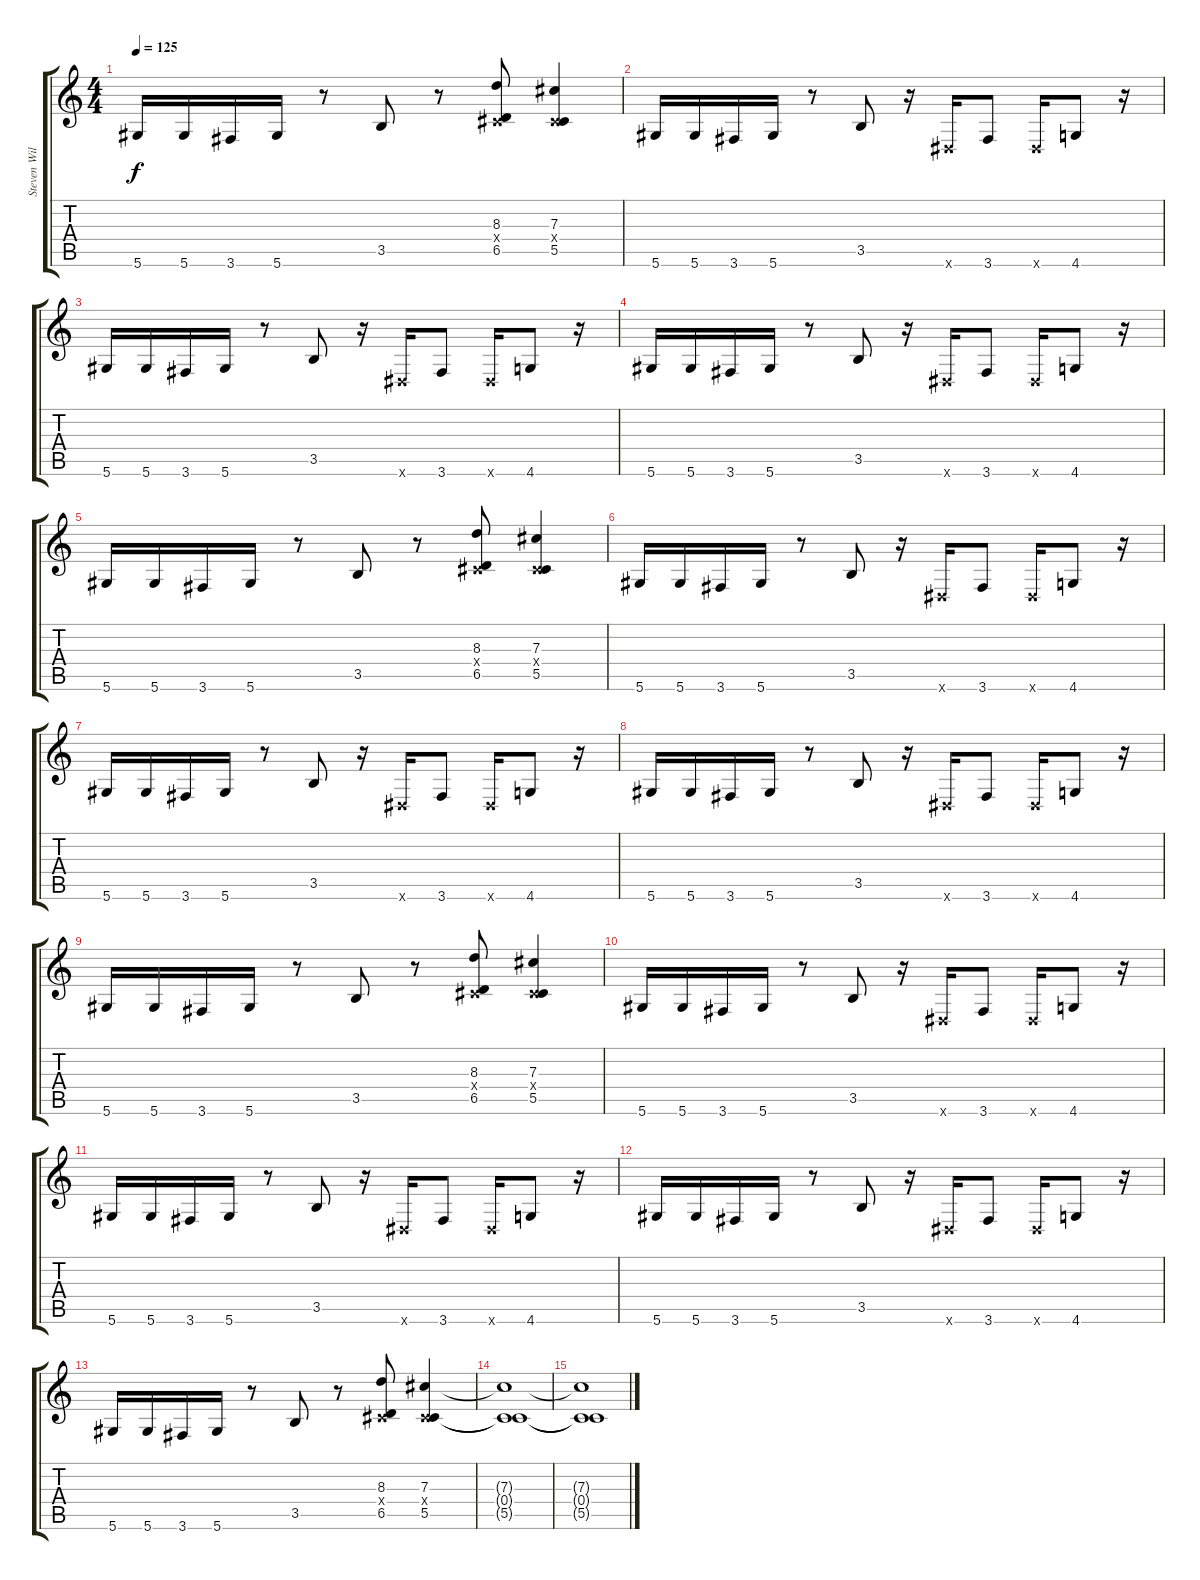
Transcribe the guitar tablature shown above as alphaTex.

\track ("Steven Wilson (Eb)" "Steven Wil") {instrument distortionguitar}
\staff {score tabs}
\tuning (Eb4 Bb3 Gb3 Db3 Ab2 Eb2) {hide}
\ts (4 4)
\tempo 125
\clef g2
\ks c
5.6.16{dy f} 5.6.16 3.6.16 5.6.16 r.8 3.5.8 r.8 (8.3 0.4{x} 6.5).8 (7.3 0.4{x} 5.5).4 |
5.6.16 5.6.16 3.6.16 5.6.16 r.8 3.5.8 r.16 0.6{x}.16 3.6.8 0.6{x}.16 4.6.8 r.16 |
5.6.16 5.6.16 3.6.16 5.6.16 r.8 3.5.8 r.16 0.6{x}.16 3.6.8 0.6{x}.16 4.6.8 r.16 |
5.6.16 5.6.16 3.6.16 5.6.16 r.8 3.5.8 r.16 0.6{x}.16 3.6.8 0.6{x}.16 4.6.8 r.16 |
5.6.16 5.6.16 3.6.16 5.6.16 r.8 3.5.8 r.8 (8.3 0.4{x} 6.5).8 (7.3 0.4{x} 5.5).4 |
5.6.16 5.6.16 3.6.16 5.6.16 r.8 3.5.8 r.16 0.6{x}.16 3.6.8 0.6{x}.16 4.6.8 r.16 |
5.6.16 5.6.16 3.6.16 5.6.16 r.8 3.5.8 r.16 0.6{x}.16 3.6.8 0.6{x}.16 4.6.8 r.16 |
5.6.16 5.6.16 3.6.16 5.6.16 r.8 3.5.8 r.16 0.6{x}.16 3.6.8 0.6{x}.16 4.6.8 r.16 |
5.6.16 5.6.16 3.6.16 5.6.16 r.8 3.5.8 r.8 (8.3 0.4{x} 6.5).8 (7.3 0.4{x} 5.5).4 |
5.6.16 5.6.16 3.6.16 5.6.16 r.8 3.5.8 r.16 0.6{x}.16 3.6.8 0.6{x}.16 4.6.8 r.16 |
5.6.16 5.6.16 3.6.16 5.6.16 r.8 3.5.8 r.16 0.6{x}.16 3.6.8 0.6{x}.16 4.6.8 r.16 |
5.6.16 5.6.16 3.6.16 5.6.16 r.8 3.5.8 r.16 0.6{x}.16 3.6.8 0.6{x}.16 4.6.8 r.16 |
5.6.16 5.6.16 3.6.16 5.6.16 r.8 3.5.8 r.8 (8.3 0.4{x} 6.5).8 (7.3 0.4{x} 5.5).4 |
(7.3{t} 0.4{t} 5.5{t}).1 |
(7.3{t} 0.4{t} 5.5{t}).1
